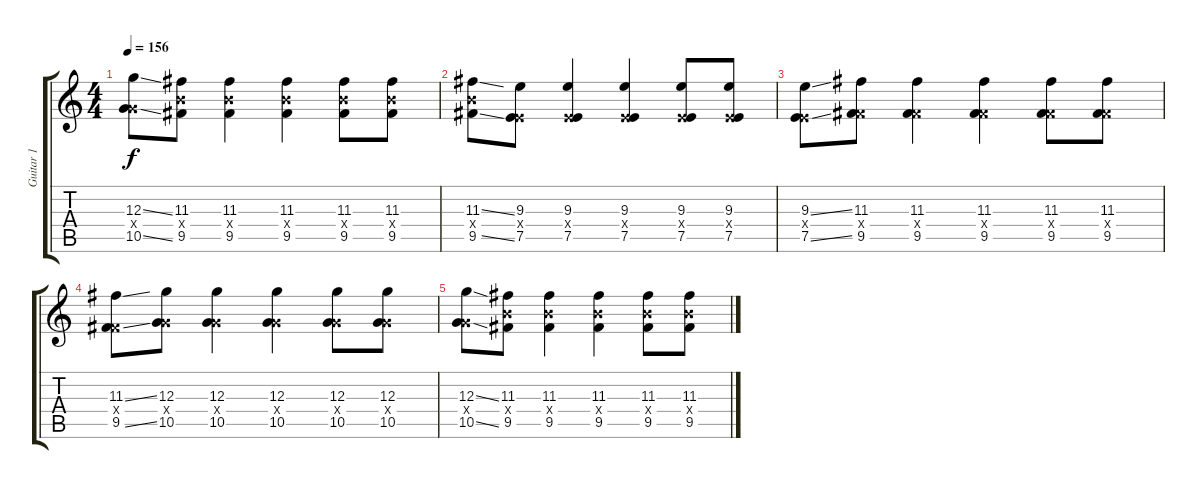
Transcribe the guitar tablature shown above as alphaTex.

\track ("Guitar 1" "Guitar 1") {instrument overdrivenguitar}
\staff {score tabs}
\tuning (E4 B3 G3 D3 A2 D2) {hide}
\ts (4 4)
\tempo 156
\clef g2
\ks c
(12.3{ss} 5.4{x} 10.5{ss}).8{dy f} (11.3 9.4{x} 9.5).8 (11.3 9.4{x} 9.5).4 (11.3 9.4{x} 9.5).4 (11.3 9.4{x} 9.5).8 (11.3 9.4{x} 9.5).8 |
(11.3{ss} 9.4{x} 9.5{ss}).8 (9.3 2.4{x} 7.5).8 (9.3 2.4{x} 7.5).4 (9.3 2.4{x} 7.5).4 (9.3 2.4{x} 7.5).8 (9.3 2.4{x} 7.5).8 |
(9.3{ss} 2.4{x} 7.5{ss}).8 (11.3 4.4{x} 9.5).8 (11.3 4.4{x} 9.5).4 (11.3 4.4{x} 9.5).4 (11.3 4.4{x} 9.5).8 (11.3 4.4{x} 9.5).8 |
(11.3{ss} 4.4{x} 9.5{ss}).8 (12.3 5.4{x} 10.5).8 (12.3 5.4{x} 10.5).4 (12.3 5.4{x} 10.5).4 (12.3 5.4{x} 10.5).8 (12.3 5.4{x} 10.5).8 |
(12.3{ss} 5.4{x} 10.5{ss}).8 (11.3 9.4{x} 9.5).8 (11.3 9.4{x} 9.5).4 (11.3 9.4{x} 9.5).4 (11.3 9.4{x} 9.5).8 (11.3 9.4{x} 9.5).8
